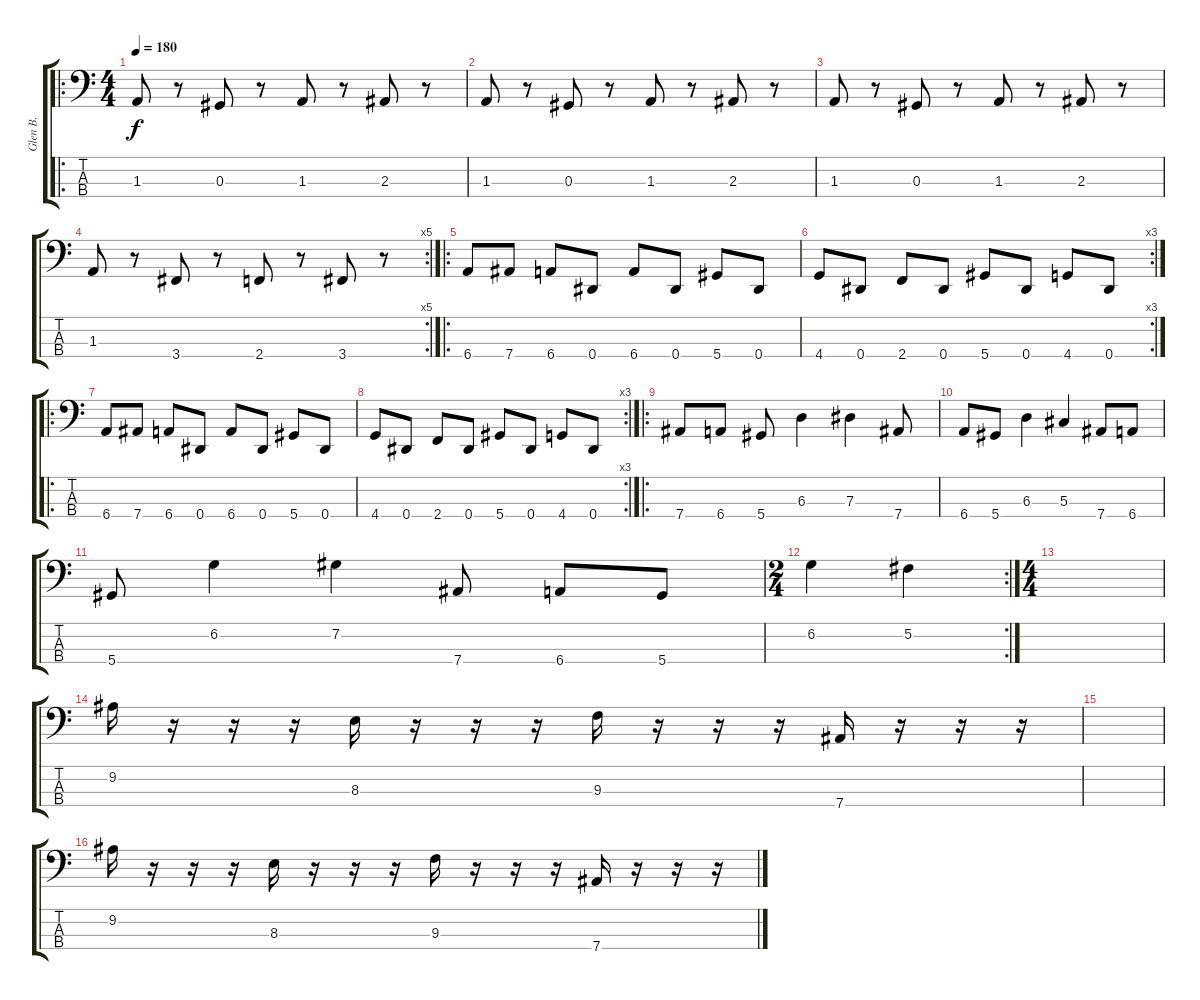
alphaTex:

\track ("Glen B." "Glen B.") {instrument acousticguitarnylon}
\staff {score tabs}
\tuning (Gb2 Db2 Ab1 Eb1) {hide}
\ro
\ts (4 4)
\tempo 180
\clef f4
\ks c
1.3.8{dy f} r.8 0.3.8 r.8 1.3.8 r.8 2.3.8 r.8 |
1.3.8 r.8 0.3.8 r.8 1.3.8 r.8 2.3.8 r.8 |
1.3.8 r.8 0.3.8 r.8 1.3.8 r.8 2.3.8 r.8 |
\rc 5
1.3.8 r.8 3.4.8 r.8 2.4.8 r.8 3.4.8 r.8 |
\ro
6.4.8 7.4.8 6.4.8 0.4.8 6.4.8 0.4.8 5.4.8 0.4.8 |
\rc 3
4.4.8 0.4.8 2.4.8 0.4.8 5.4.8 0.4.8 4.4.8 0.4.8 |
\ro
6.4.8 7.4.8 6.4.8 0.4.8 6.4.8 0.4.8 5.4.8 0.4.8 |
\rc 3
4.4.8 0.4.8 2.4.8 0.4.8 5.4.8 0.4.8 4.4.8 0.4.8 |
\ro
7.4.8 6.4.8 5.4.8 6.3.4 7.3.4 7.4.8 |
6.4.8 5.4.8 6.3.4 5.3.4 7.4.8 6.4.8 |
5.4.8 6.2.4 7.2.4 7.4.8 6.4.8 5.4.8 |
\rc 2
\ts (2 4)
6.2.4 5.2.4 |
\ts (4 4)
|
9.2.16 r.16 r.16 r.16 8.3.16 r.16 r.16 r.16 9.3.16 r.16 r.16 r.16 7.4.16 r.16 r.16 r.16 |
|
9.2.16 r.16 r.16 r.16 8.3.16 r.16 r.16 r.16 9.3.16 r.16 r.16 r.16 7.4.16 r.16 r.16 r.16
